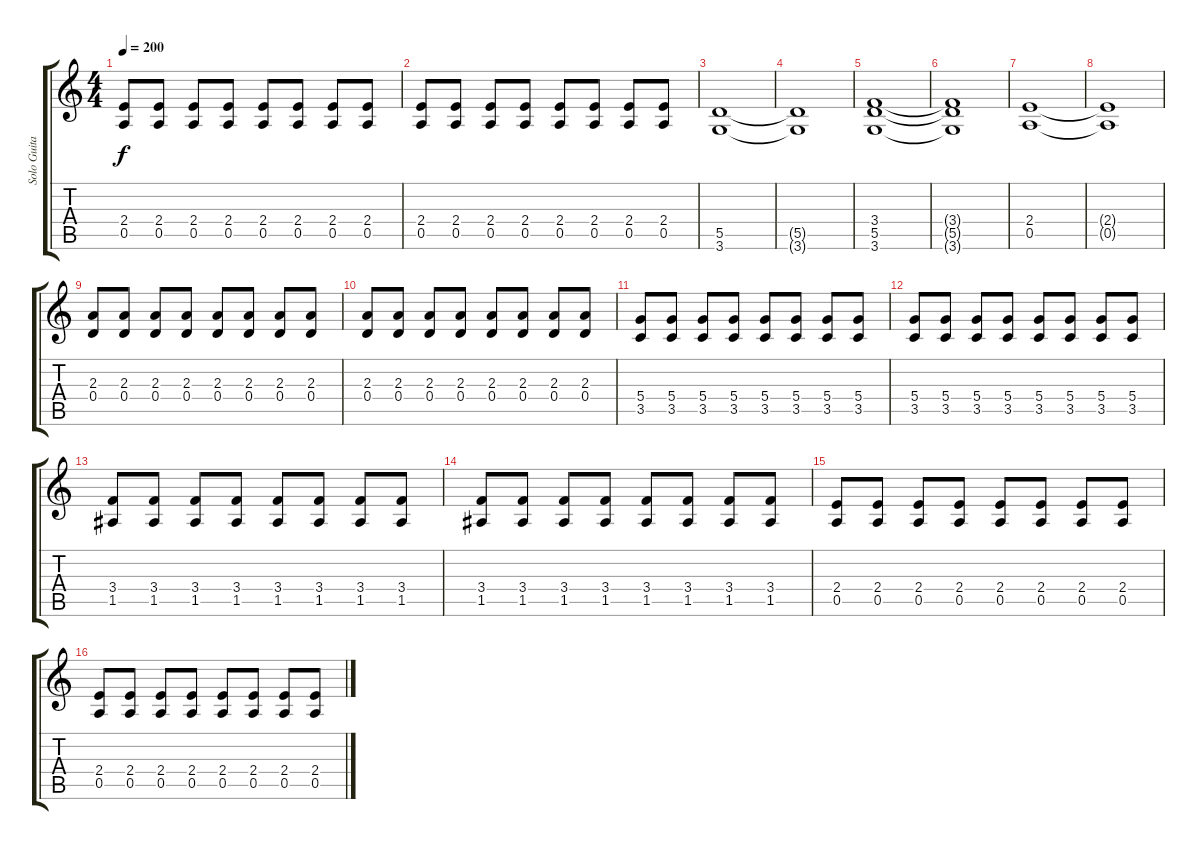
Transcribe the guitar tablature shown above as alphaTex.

\track ("Solo Guitar" "Solo Guita") {instrument overdrivenguitar}
\staff {score tabs}
\tuning (E4 B3 G3 D3 A2 E2) {hide}
\ts (4 4)
\tempo 200
\clef g2
\ks c
(2.4 0.5).8{dy f} (2.4 0.5).8 (2.4 0.5).8 (2.4 0.5).8 (2.4 0.5).8 (2.4 0.5).8 (2.4 0.5).8 (2.4 0.5).8 |
(2.4 0.5).8 (2.4 0.5).8 (2.4 0.5).8 (2.4 0.5).8 (2.4 0.5).8 (2.4 0.5).8 (2.4 0.5).8 (2.4 0.5).8 |
(5.5 3.6).1 |
(5.5{t} 3.6{t}).1 |
(3.4 5.5 3.6).1 |
(3.4{t} 5.5{t} 3.6{t}).1 |
(2.4 0.5).1 |
(2.4{t} 0.5{t}).1 |
(2.3 0.4).8{volume 14} (2.3 0.4).8 (2.3 0.4).8 (2.3 0.4).8 (2.3 0.4).8 (2.3 0.4).8 (2.3 0.4).8 (2.3 0.4).8 |
(2.3 0.4).8 (2.3 0.4).8 (2.3 0.4).8 (2.3 0.4).8 (2.3 0.4).8 (2.3 0.4).8 (2.3 0.4).8 (2.3 0.4).8 |
(5.4 3.5).8 (5.4 3.5).8 (5.4 3.5).8 (5.4 3.5).8 (5.4 3.5).8 (5.4 3.5).8 (5.4 3.5).8 (5.4 3.5).8 |
(5.4 3.5).8 (5.4 3.5).8 (5.4 3.5).8 (5.4 3.5).8 (5.4 3.5).8 (5.4 3.5).8 (5.4 3.5).8 (5.4 3.5).8 |
(3.4 1.5).8 (3.4 1.5).8 (3.4 1.5).8 (3.4 1.5).8 (3.4 1.5).8 (3.4 1.5).8 (3.4 1.5).8 (3.4 1.5).8 |
(3.4 1.5).8 (3.4 1.5).8 (3.4 1.5).8 (3.4 1.5).8 (3.4 1.5).8 (3.4 1.5).8 (3.4 1.5).8 (3.4 1.5).8 |
(2.4 0.5).8 (2.4 0.5).8 (2.4 0.5).8 (2.4 0.5).8 (2.4 0.5).8 (2.4 0.5).8 (2.4 0.5).8 (2.4 0.5).8 |
(2.4 0.5).8 (2.4 0.5).8 (2.4 0.5).8 (2.4 0.5).8 (2.4 0.5).8 (2.4 0.5).8 (2.4 0.5).8 (2.4 0.5).8
